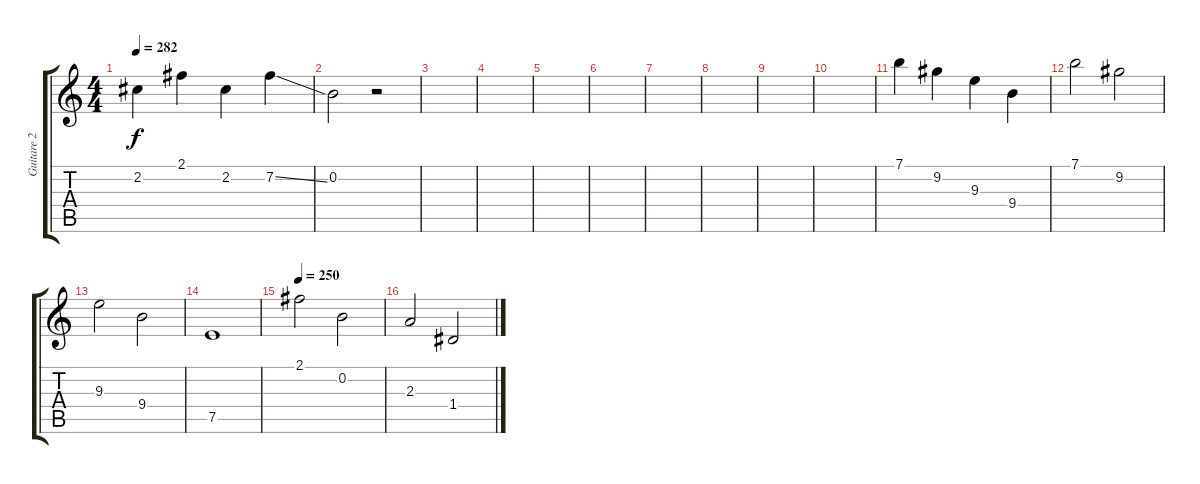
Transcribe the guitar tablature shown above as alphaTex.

\track ("Guitare 2" "Guitare 2") {instrument electricguitarmuted}
\staff {score tabs}
\tuning (E4 B3 G3 D3 A2 E2) {hide}
\ts (4 4)
\tempo 282
\clef g2
\ks c
2.2.4{dy f} 2.1.4 2.2.4 7.2{ss}.4 |
0.2.2 r.2 |
|
|
|
|
|
|
|
|
7.1.4 9.2.4 9.3.4 9.4.4 |
7.1.2 9.2.2 |
9.3.2 9.4.2 |
7.5.1 |
\tempo 250
2.1.2 0.2.2 |
2.3.2 1.4.2
